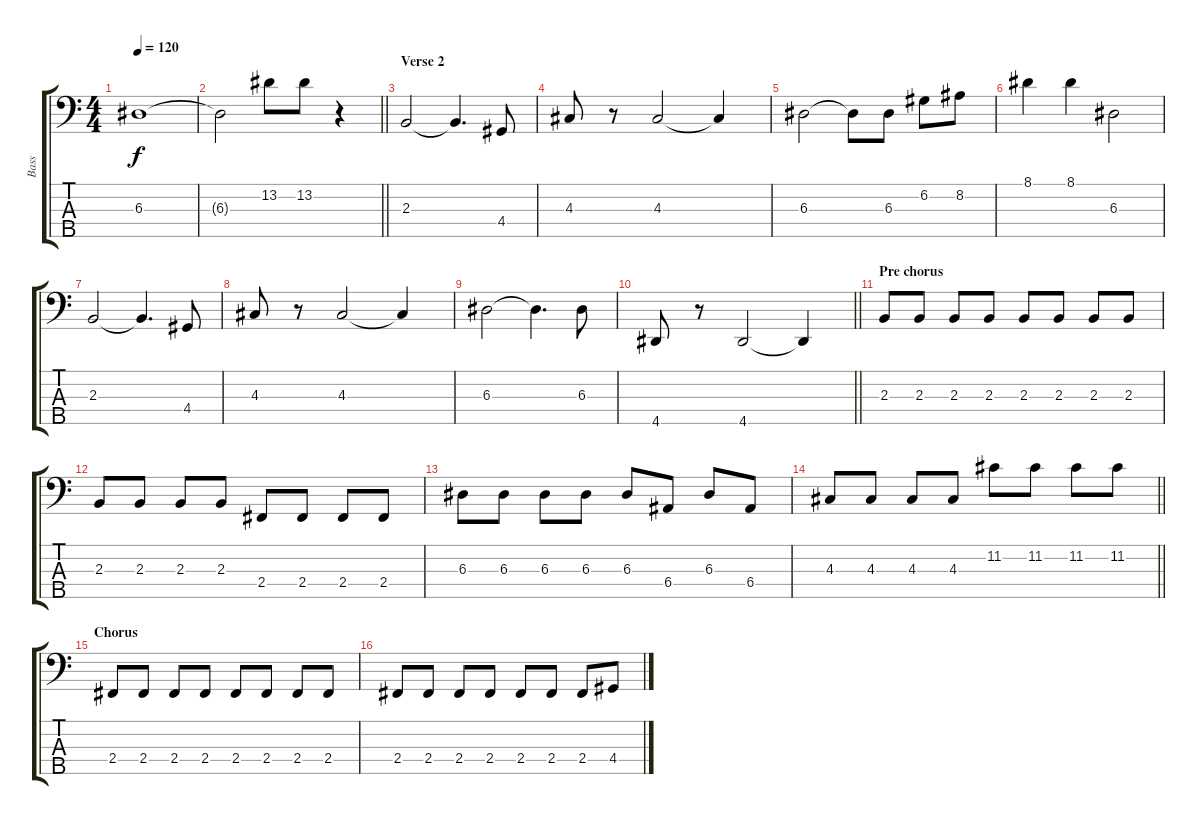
\track ("Bass" "Bass") {instrument electricbassfinger}
\staff {score tabs}
\tuning (G2 D2 A1 E1 B0) {hide}
\ts (4 4)
\tempo 120
\clef f4
\ks c
6.3.1{dy f} |
\barLineRight lightlight
6.3{t}.2 13.2.8 13.2.8 r.4 |
\section ("" "Verse 2")
2.3.2 2.3{t}.4{d} 4.4.8 |
4.3.8 r.8 4.3.2 4.3{t}.4 |
6.3.2 6.3{t}.8 6.3.8 6.2.8 8.2.8 |
8.1.4 8.1.4 6.3.2 |
2.3.2 2.3{t}.4{d} 4.4.8 |
4.3.8 r.8 4.3.2 4.3{t}.4 |
6.3.2 6.3{t}.4{d} 6.3.8 |
\barLineRight lightlight
4.5.8 r.8 4.5.2 4.5{t}.4 |
\section ("" "Pre chorus")
2.3.8 2.3.8 2.3.8 2.3.8 2.3.8 2.3.8 2.3.8 2.3.8 |
2.3.8 2.3.8 2.3.8 2.3.8 2.4.8 2.4.8 2.4.8 2.4.8 |
6.3.8 6.3.8 6.3.8 6.3.8 6.3.8 6.4.8 6.3.8 6.4.8 |
\barLineRight lightlight
4.3.8 4.3.8 4.3.8 4.3.8 11.2.8 11.2.8 11.2.8 11.2.8 |
\section ("" "Chorus")
2.4.8 2.4.8 2.4.8 2.4.8 2.4.8 2.4.8 2.4.8 2.4.8 |
2.4.8 2.4.8 2.4.8 2.4.8 2.4.8 2.4.8 2.4.8 4.4.8
